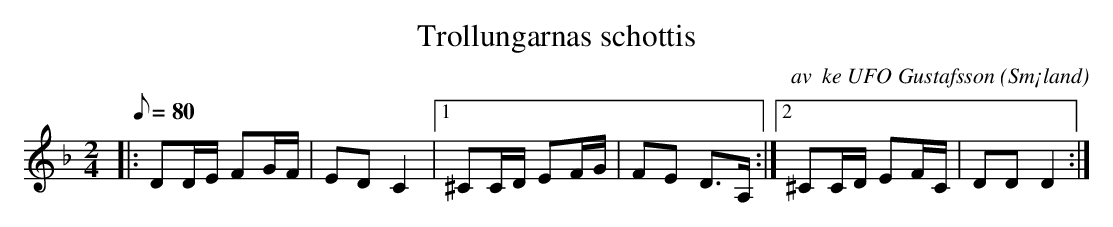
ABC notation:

X:1
T:Trollungarnas schottis
C:av  ke UFO Gustafsson
O:Sm¡land
M:2/4
L:1/8
K:F
Q:80
|: DD/E/  FG/F/ | ED C2 |1 ^CC/D/ EF/G/ | FE D>A, :|2 ^CC/D/ EF/C/ | DD D2 :|
